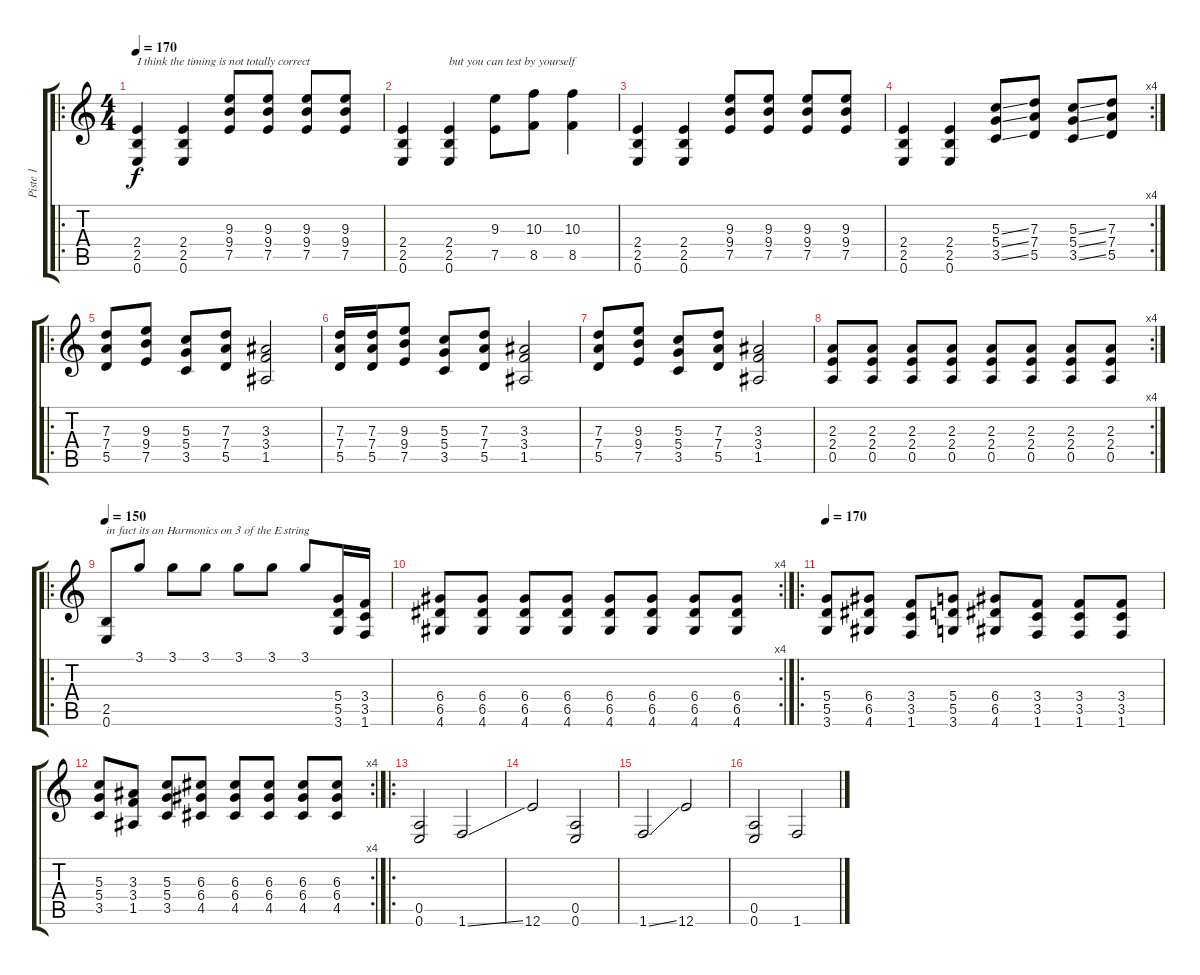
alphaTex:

\track ("Piste 1" "Piste 1") {instrument distortionguitar}
\staff {score tabs}
\tuning (E4 B3 G3 D3 A2 E2) {hide}
\ro
\ts (4 4)
\tempo 170
\clef g2
\ks c
(2.4 2.5 0.6).4{txt "I think the timing is not totally correct" dy f instrument distortionguitar} (2.4 2.5 0.6).4 (9.3 9.4 7.5).8 (9.3 9.4 7.5).8 (9.3 9.4 7.5).8 (9.3 9.4 7.5).8 |
(2.4 2.5 0.6).4 (2.4 2.5 0.6).4{txt "but you can test by yourself"} (9.3 7.5).8 (10.3 8.5).8 (10.3 8.5).4 |
(2.4 2.5 0.6).4 (2.4 2.5 0.6).4 (9.3 9.4 7.5).8 (9.3 9.4 7.5).8 (9.3 9.4 7.5).8 (9.3 9.4 7.5).8 |
\rc 4
(2.4 2.5 0.6).4 (2.4 2.5 0.6).4 (5.3{ss} 5.4{ss} 3.5{ss}).8 (7.3 7.4 5.5).8 (5.3{ss} 5.4{ss} 3.5{ss}).8 (7.3 7.4 5.5).8 |
\ro
(7.3 7.4 5.5).8 (9.3 9.4 7.5).8 (5.3 5.4 3.5).8 (7.3 7.4 5.5).8 (3.3 3.4 1.5).2 |
(7.3 7.4 5.5).16 (7.3 7.4 5.5).16 (9.3 9.4 7.5).8 (5.3 5.4 3.5).8 (7.3 7.4 5.5).8 (3.3 3.4 1.5).2 |
(7.3 7.4 5.5).8 (9.3 9.4 7.5).8 (5.3 5.4 3.5).8 (7.3 7.4 5.5).8 (3.3 3.4 1.5).2 |
\rc 4
(2.3 2.4 0.5).8 (2.3 2.4 0.5).8 (2.3 2.4 0.5).8 (2.3 2.4 0.5).8 (2.3 2.4 0.5).8 (2.3 2.4 0.5).8 (2.3 2.4 0.5).8 (2.3 2.4 0.5).8 |
\ro
\tempo 150
(2.5 0.6).8{txt "in fact its an Harmonics on 3 of the E string"} 3.1.8 3.1.8 3.1.8 3.1.8 3.1.8 3.1.8 (5.4 5.5 3.6).16 (3.4 3.5 1.6).16 |
\rc 4
(6.4 6.5 4.6).8 (6.4 6.5 4.6).8 (6.4 6.5 4.6).8 (6.4 6.5 4.6).8 (6.4 6.5 4.6).8 (6.4 6.5 4.6).8 (6.4 6.5 4.6).8 (6.4 6.5 4.6).8 |
\ro
\tempo 170
(5.4 5.5 3.6).8 (6.4 6.5 4.6).8 (3.4 3.5 1.6).8 (5.4 5.5 3.6).8 (6.4 6.5 4.6).8 (3.4 3.5 1.6).8 (3.4 3.5 1.6).8 (3.4 3.5 1.6).8 |
\rc 4
(5.3 5.4 3.5).8 (3.3 3.4 1.5).8 (5.3 5.4 3.5).8 (6.3 6.4 4.5).8 (6.3 6.4 4.5).8 (6.3 6.4 4.5).8 (6.3 6.4 4.5).8 (6.3 6.4 4.5).8 |
\ro
(0.5 0.6).2 1.6{ss}.2 |
12.6.2 (0.5 0.6).2 |
1.6{ss}.2 12.6.2 |
(0.5 0.6).2 1.6{ss}.2
